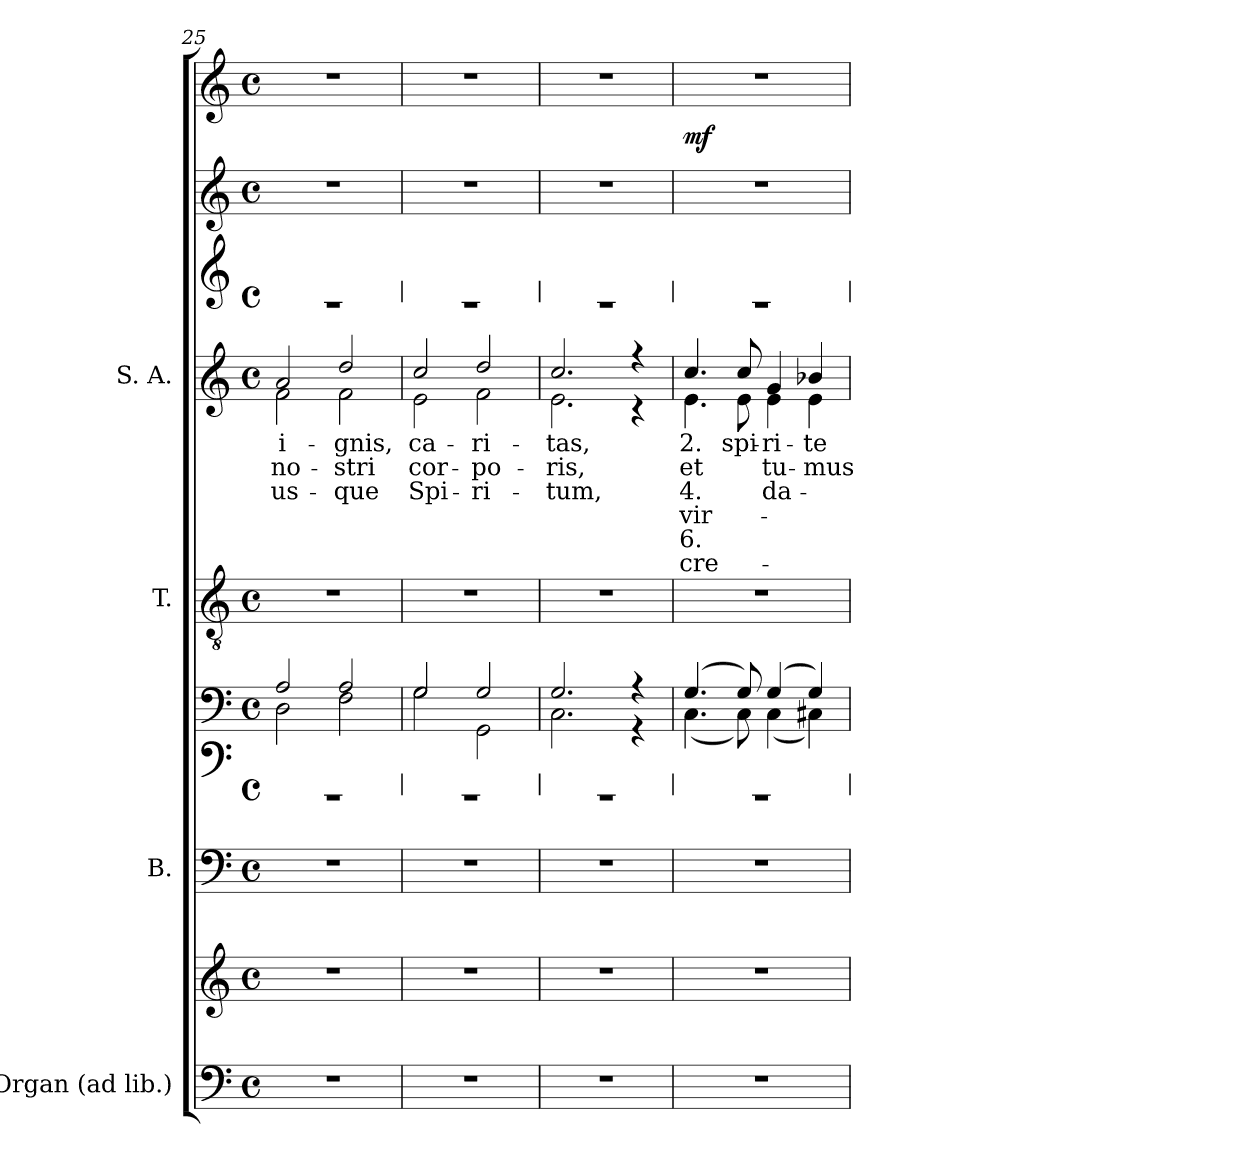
**kern	**kern	**kern	**kern	**kern	**kern	**kern	**text	**text	**text	**text	**text	**text	**kern	**kern	**kern	**dynam
*part4	*part4	*part3	*part3	*part3	*part2	*part1	*part1	*part1	*part1	*part1	*part1	*part1	*part1	*part1	*part1	*part1
*staff10	*staff9	*staff8	*staff7	*staff6	*staff5	*staff4	*staff4	*staff4	*staff4	*staff4	*staff4	*staff4	*staff3	*staff2	*staff1	*staff1/2/3/4
*I"Organ (ad lib.)	*	*I"B.	*	*	*I"T.	*I"S. A.	*	*	*	*	*	*	*	*	*	*
*I'Org.	*	*	*	*	*I'T.	*I'S. A.	*	*	*	*	*	*	*	*	*	*
*	*	*	*stria0	*	*	*	*	*	*	*	*	*	*stria0	*	*	*
*clefF4	*clefG2	*clefF4	*clefF4	*clefF4	*clefGv2	*clefG2	*	*	*	*	*	*	*clefG2	*clefG2	*clefG2	*
*	*	*	*	*	*ITrd7c12	*	*	*	*	*	*	*	*	*	*	*
*k[]	*k[]	*k[]	*k[]	*k[]	*k[]	*k[]	*	*	*	*	*	*	*k[]	*k[]	*k[]	*
*C:	*C:	*C:	*C:	*C:	*C:	*C:	*	*	*	*	*	*	*C:	*C:	*C:	*
*M4/4	*M4/4	*M4/4	*M4/4	*M4/4	*M4/4	*M4/4	*	*	*	*	*	*	*M4/4	*M4/4	*M4/4	*
*met(c)	*met(c)	*met(c)	*met(c)	*met(c)	*met(c)	*met(c)	*	*	*	*	*	*	*met(c)	*met(c)	*met(c)	*
=25	=25	=25	=25	=25	=25	=25	=25	=25	=25	=25	=25	=25	=25	=25	=25	=25
*	*	*	*	*^	*	*	*	*	*	*	*	*	*	*	*	*
!	!	!	!	!	!	!	!	!LO:LY:b:color=#000000	!LO:LY:b:color=#000000	!LO:LY:b:color=#000000	!	!	!	!	!	!	!
*	*	*	*	*	*	*	*^	*	*	*	*	*	*	*	*	*	*
1r	1r	1r	1r	2Ai/	2Di\	1r	2ai/	2fi\	i-	no-	us-	.	.	.	1r	1r	1r	.
!	!	!	!	!	!	!	!	!	!LO:LY:b:color=#000000	!LO:LY:b:color=#000000	!LO:LY:b:color=#000000	!	!	!	!	!	!	!
.	.	.	.	2Ai/	2Fi\	.	2ddi/	2fi\	-gnis,	-stri	-que	.	.	.	.	.	.	.
=26	=26	=26	=26	=26	=26	=26	=26	=26	=26	=26	=26	=26	=26	=26	=26	=26	=26	=26
!	!	!	!	!	!	!	!	!	!LO:LY:b:color=#000000	!LO:LY:b:color=#000000	!LO:LY:b:color=#000000	!	!	!	!	!	!	!
1r	1r	1r	1r	2Gi/	2Gi\	1r	2cci/	2ei\	ca-	cor-	Spi-	.	.	.	1r	1r	1r	.
!	!	!	!	!	!	!	!	!	!LO:LY:b:color=#000000	!LO:LY:b:color=#000000	!LO:LY:b:color=#000000	!	!	!	!	!	!	!
.	.	.	.	2Gi/	2GGi\	.	2ddi/	2fi\	-ri-	-po-	-ri-	.	.	.	.	.	.	.
=27	=27	=27	=27	=27	=27	=27	=27	=27	=27	=27	=27	=27	=27	=27	=27	=27	=27	=27
!	!	!	!	!	!	!	!	!	!LO:LY:b:color=#000000	!LO:LY:b:color=#000000	!LO:LY:b:color=#000000	!	!	!	!	!	!	!
1r	1r	1r	1r	2.Gi/	2.Ci\	1r	2.cci/	2.ei\	-tas,	-ris,	-tum,	.	.	.	1r	1r	1r	.
.	.	.	.	4r	4r	.	4r	4r	.	.	.	.	.	.	.	.	.	.
!!LO:LB:g=z
=28	=28	=28	=28	=28	=28	=28	=28	=28	=28	=28	=28	=28	=28	=28	=28	=28	=28	=28
!	!	!	!	!	!	!	!	!	!LO:LY:b:color=#000000	!LO:LY:b:color=#000000	!LO:LY:b:color=#000000	!LO:LY:b:color=#000000	!LO:LY:b:color=#000000	!LO:LY:b:color=#000000	!	!	!	!
1r	1r	1r	1r	(4.Gi/	(4.Ci\	1r	4.cci/	4.ei\	2.	et	4.	vir-	6.	cre-	1r	1r	1r	mf
!	!	!	!	!	!	!	!	!	!LO:LY:b:color=#000000	!	!	!	!	!	!	!	!	!
.	.	.	.	8Gi/)	8Ci\)	.	8cci/	8ei\	spi-	.	.	.	.	.	.	.	.	.
!	!	!	!	!	!	!	!	!	!LO:LY:b:color=#000000	!LO:LY:b:color=#000000	!LO:LY:b:color=#000000	!	!	!	!	!	!	!
.	.	.	.	(4Gi/	(4Ci\	.	4gi/	4ei\	-ri-	-tu-	-da-	.	.	.	.	.	.	.
!	!	!	!	!	!	!	!	!	!LO:LY:b:color=#000000	!LO:LY:b:color=#000000	!	!	!	!	!	!	!	!
.	.	.	.	4Gi/)	4C#Xi\)	.	4b-Xi/	4ei\	-te	-mus	.	.	.	.	.	.	.	.
*	*	*	*	*v	*v	*	*v	*v	*	*	*	*	*	*	*	*	*	*
=	=	=	=	=	=	=	=	=	=	=	=	=	=	=	=	=
*-	*-	*-	*-	*-	*-	*-	*-	*-	*-	*-	*-	*-	*-	*-	*-	*-
